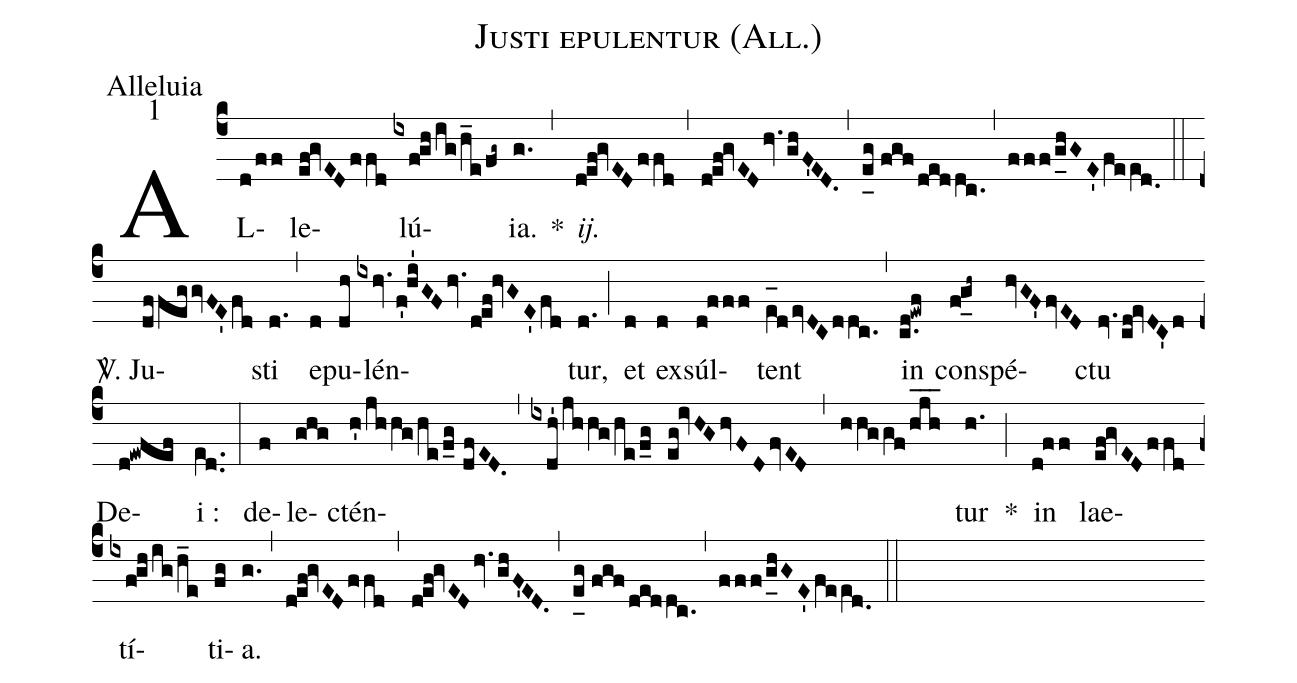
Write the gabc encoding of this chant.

name:Justi epulentur (All.);
office-part:Alleluia;
mode:1;
%%
(c4) AL(d/ff)le(ef!gvEDffd)lú(ixfghig/h_e/fg~){ia}.(g.) *(,) <i>ij.</i>(def!gvEDffd) (,) (def!gvEDhv.ghF'ED.) (,) (e_[uh:l]g//fgfdeddc.) (,) (fff/g_[uh:l]hGE'fee[ll:1]d.0) (::) <sp>V/</sp>. Ju(dffeggvFE'fd)sti(d.) (,) e(d)pu(dh)lén(ixhv.f'!hi'GFhv.def!hvGE'fd)tur,(d.) (;) et(d) ex(d)súl(d!fff)tent(e_[oh:h][ll:1]devDCddc.) (,) in(c.d!ewf) con(fg_[uh:l]h~)spé(hvGF'fvED)ctu(dv.cd!evDC'd) De(d!ewfef)i :(e[ll:1]d..) (:) de(f)le(ghg)ctén(h'/jhhg/he/f_g//dfED.)(,)(ixdh'/jhhg/he/f_g eg!ivHGhvFDfvED)(,)(hhggf/hjh___)tur(h.) *(;) in(d!ff) lae(ef!gvEDffd)tí(ixfghig/h_e)ti(fg)a.(g.) (,) (def!gvEDffd) (,) (def!gvEDhv.ghF'ED.) (,) (e_[uh:l]g//fgfdeddc.) (,) (fff/g_[uh:l]hGE'fee[ll:1]d.0) (::)
